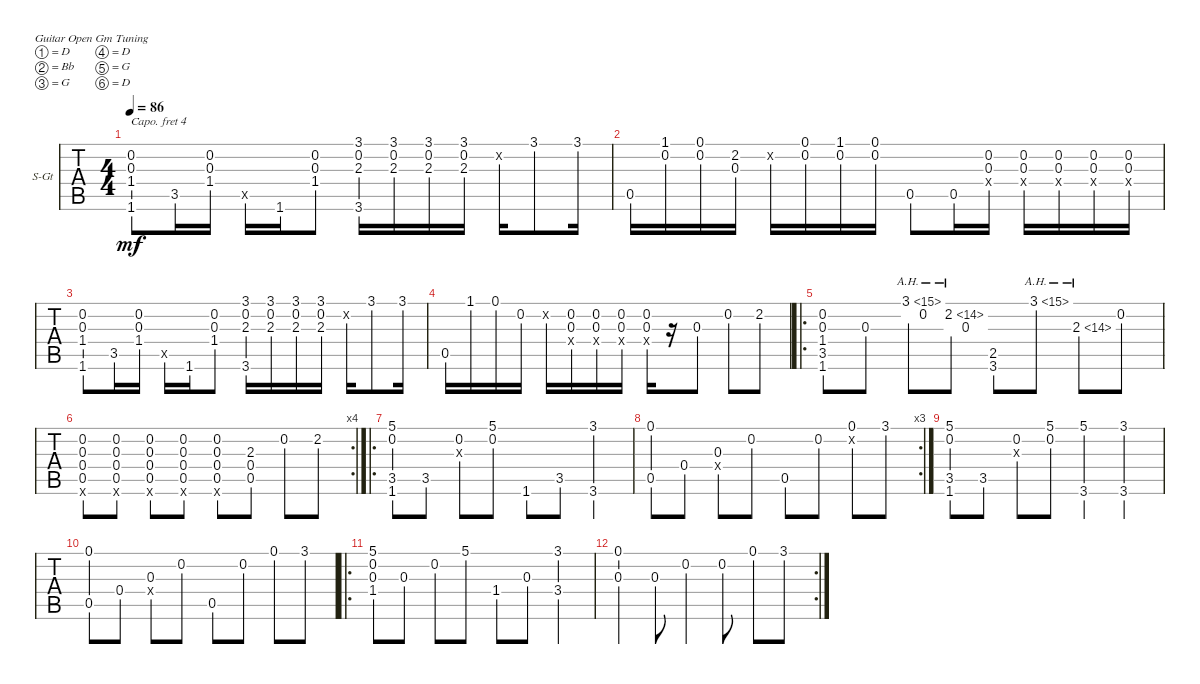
\defaultSystemsLayout 4
\bracketExtendMode groupsimilarinstruments
\firstSystemTrackNameOrientation horizontal
\otherSystemsTrackNameOrientation horizontal
\track ("Steel Guitar" "S-Gt") {instrument acousticguitarsteel}
\staff {tabs}
\capo 4
\tuning (D4 Bb3 G3 D3 G2 D2)
\ts (4 4)
\tempo 86
\clef g2
\ks c
(0.2 1.6 0.3 1.4).8{dy mf} 3.5.16 (1.4 0.2 0.3).16 0.5{x}.16 1.6.16 (1.4 0.3 0.2).8 (3.1 0.2 2.3 3.6).16 (3.1 0.2 2.3).16 (3.1 0.2 2.3).16 (3.1 0.2 2.3).16 0.2{x}.16 3.1.8 3.1.16 |
0.5.16 (1.1 0.2).16 (0.1 0.2).16 (2.2 0.3).16 0.2{x}.16 (0.1 0.2).16 (1.1 0.2).16 (0.1 0.2).16 0.5.8 0.5.16 (0.2 0.3 0.4{x}).16 (0.2 0.3 0.4{x}).16 (0.2 0.3 0.4{x}).16 (0.2 0.3 0.4{x}).16 (0.2 0.3 0.4{x}).16 |
(0.2 1.6 0.3 1.4).8 3.5.16 (1.4 0.2 0.3).16 0.5{x}.16 1.6.16 (1.4 0.3 0.2).8 (3.1 0.2 2.3 3.6).16 (3.1 0.2 2.3).16 (3.1 0.2 2.3).16 (3.1 0.2 2.3).16 0.2{x}.16 3.1.8 3.1.16 |
0.5.16 1.1.16 0.1.16 0.2.16 0.2{x}.16 (0.2 0.3 0.4{x}).16 (0.4{x} 0.2 0.3).16 (0.3 0.2 0.4{x}).16 (0.2 0.3 0.4{x}).16 r.16 0.3.8 0.2.8 2.2.8 |
\ro
(0.2 1.6 0.3 1.4 3.5).8 0.3.8 (3.1{ah 12} 0.2).8 (2.2{ah 12} 0.3).8 (3.6 2.5).8 3.1{ah 12}.8 2.3{ah 12}.8 0.2.8 |
\rc 4
(0.2 0.3 0.4 0.5 0.6{x}).8 (0.2 0.3 0.4 0.5 0.6{x}).8 (0.2 0.3 0.4 0.5 0.6{x}).8 (0.2 0.3 0.4 0.5 0.6{x}).8 (0.2 0.3 0.4 0.5 0.6{x}).8 (2.3 0.4 0.5).8 0.2.8 2.2.8 |
\ro
(5.1 1.6 3.5 0.2).8 3.5.8 (0.2 0.3{x}).8 (5.1 0.2).8 1.6.8 3.5.8 (3.6 3.1).4 |
\rc 3
(0.1 0.5).8 0.4.8 (0.3 0.4{x}).8 0.2.8 0.5.8 0.2.8 (0.1 0.2{x}).8 3.1.8 |
(5.1 1.6 3.5 0.2).8 3.5.8 (0.2 0.3{x}).8 (5.1 0.2).8 (3.6 5.1).4 (3.6 3.1).4 |
(0.1 0.5).8 0.4.8 (0.3 0.4{x}).8 0.2.8 0.5.8 0.2.8 0.1.8 3.1.8 |
\ro
(5.1 0.2 1.4 0.3).8 0.3.8 0.2.8 5.1.8 1.4.8 0.3.8 (3.1 3.4).4 |
\rc 2
(0.1 0.3).4 0.3.8 0.2.4 0.2.8 0.1.8 3.1.8
